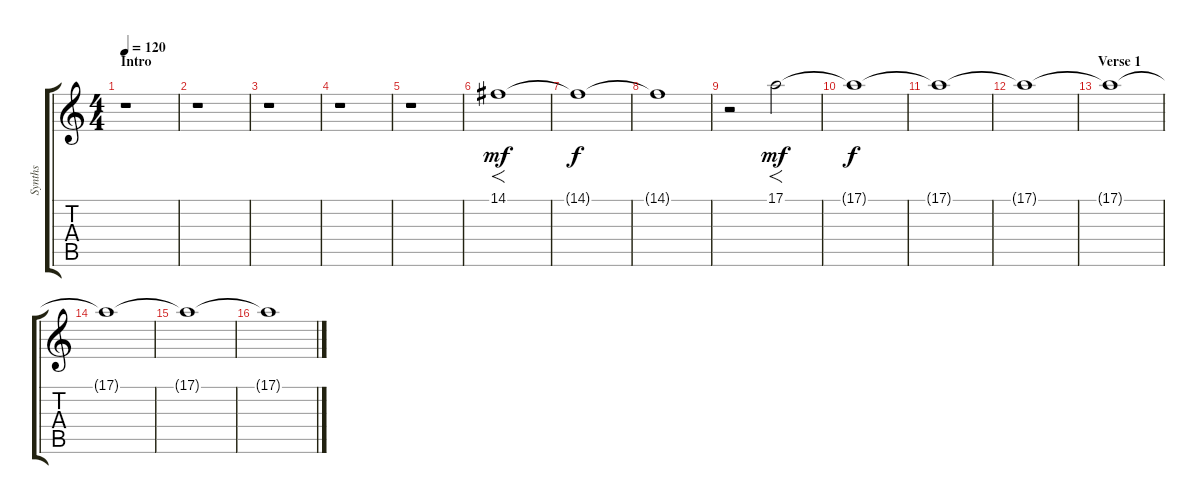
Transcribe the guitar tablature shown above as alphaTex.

\track ("Synths" "Synths") {instrument synthstrings2}
\staff {score tabs}
\tuning (E4 B3 G3 D3 A2 E2) {hide}
\ts (4 4)
\section ("" "Intro")
\tempo 120
\clef g2
\ks c
r.1{dy mf instrument synthstrings2} |
r.1 |
r.1 |
r.1 |
r.1 |
14.1.1{f} |
14.1{t}.1{dy f} |
14.1{t}.1 |
r.2 17.1.2{f dy mf} |
17.1{t}.1{dy f} |
17.1{t}.1 |
17.1{t}.1 |
\section ("" "Verse 1")
17.1{t}.1 |
17.1{t}.1 |
17.1{t}.1 |
17.1{t}.1
